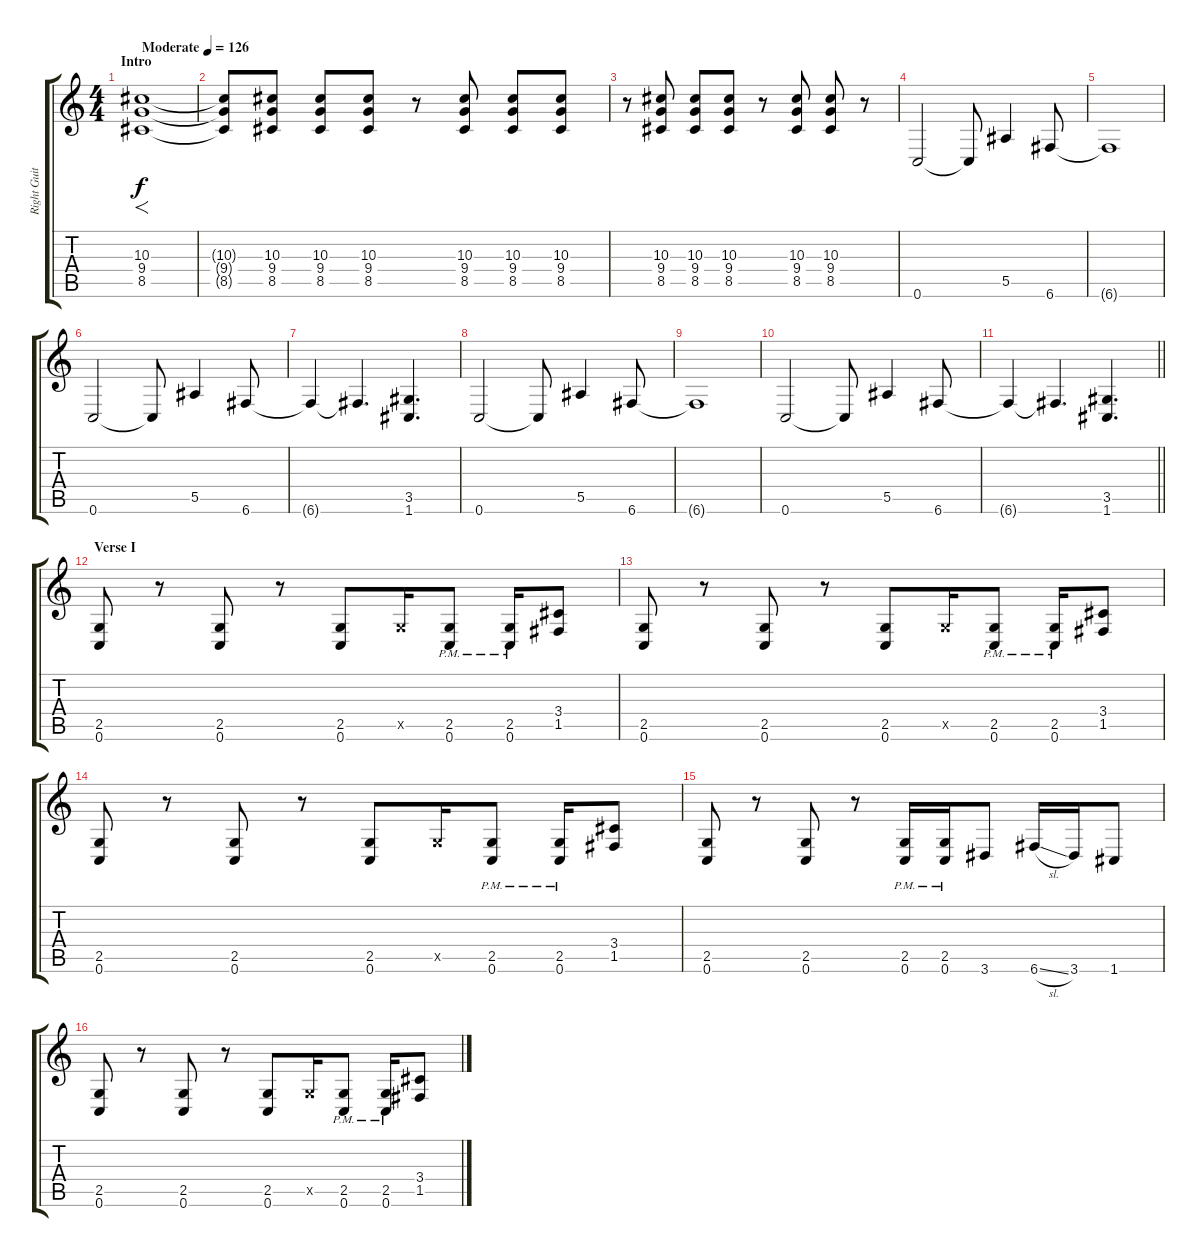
\track ("Right Guitar" "Right Guit") {instrument distortionguitar}
\staff {score tabs}
\tuning (C4 G3 Eb3 Bb2 F2 C2) {hide}
\ts (4 4)
\section ("" "Intro")
\tempo (126 "Moderate")
\clef g2
\ks c
(10.3 9.4 8.5).1{f dy f instrument distortionguitar} |
(10.3{t} 9.4{t} 8.5{t}).8 (10.3 9.4 8.5).8 (10.3 9.4 8.5).8 (10.3 9.4 8.5).8 r.8 (10.3 9.4 8.5).8 (10.3 9.4 8.5).8 (10.3 9.4 8.5).8 |
r.8 (10.3 9.4 8.5).8 (10.3 9.4 8.5).8 (10.3 9.4 8.5).8 r.8 (10.3 9.4 8.5).8 (10.3 9.4 8.5).8 r.8 |
0.6.2 0.6{t}.8 5.5.4 6.6.8 |
6.6{t}.1 |
0.6.2 0.6{t}.8 5.5.4 6.6.8 |
6.6{t}.4 6.6{t}.4{d} (3.5 1.6).4{d} |
0.6.2 0.6{t}.8 5.5.4 6.6.8 |
6.6{t}.1 |
0.6.2 0.6{t}.8 5.5.4 6.6.8 |
\barLineRight lightlight
6.6{t}.4 6.6{t}.4{d} (3.5 1.6).4{d} |
\section ("" "Verse I")
(2.5 0.6).8 r.8 (2.5 0.6).8 r.8 (2.5 0.6).8 2.5{x}.16 (2.5{pm} 0.6{pm}).8 (2.5{pm} 0.6{pm}).16 (3.4 1.5).8 |
(2.5 0.6).8 r.8 (2.5 0.6).8 r.8 (2.5 0.6).8 2.5{x}.16 (2.5{pm} 0.6{pm}).8 (2.5{pm} 0.6{pm}).16 (3.4 1.5).8 |
(2.5 0.6).8 r.8 (2.5 0.6).8 r.8 (2.5 0.6).8 2.5{x}.16 (2.5{pm} 0.6{pm}).8 (2.5{pm} 0.6{pm}).16 (3.4 1.5).8 |
(2.5 0.6).8 r.8 (2.5 0.6).8 r.8 (2.5{pm} 0.6{pm}).16 (2.5{pm} 0.6{pm}).16 3.6.8 6.6{sl}.16 3.6.16 1.6.8 |
(2.5 0.6).8 r.8 (2.5 0.6).8 r.8 (2.5 0.6).8 2.5{x}.16 (2.5{pm} 0.6{pm}).8 (2.5{pm} 0.6{pm}).16 (3.4 1.5).8
